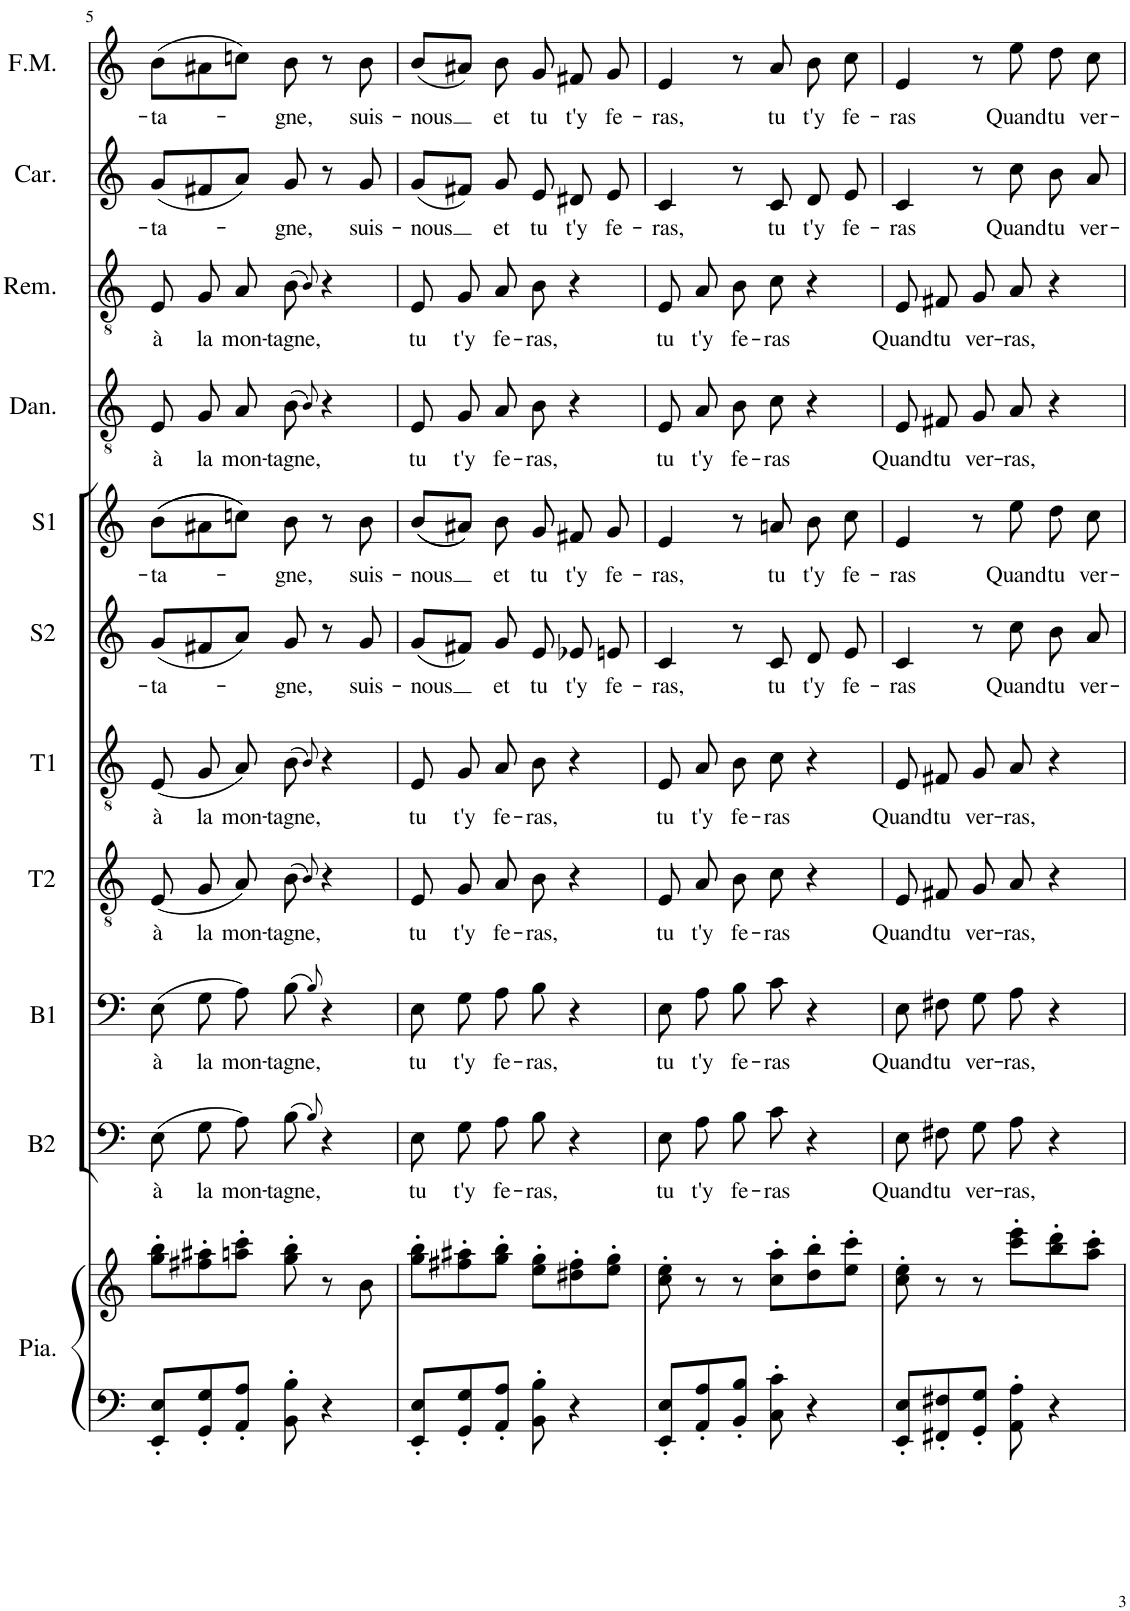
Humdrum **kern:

**kern	**kern	**kern	**text	**kern	**text	**kern	**text	**kern	**text	**kern	**text	**kern	**text	**kern	**text	**kern	**text	**kern	**text	**kern	**text
*part11	*part11	*part10	*part10	*part9	*part9	*part8	*part8	*part7	*part7	*part6	*part6	*part5	*part5	*part4	*part4	*part3	*part3	*part2	*part2	*part1	*part1
*staff12	*staff11	*staff10	*staff10	*staff9	*staff9	*staff8	*staff8	*staff7	*staff7	*staff6	*staff6	*staff5	*staff5	*staff4	*staff4	*staff3	*staff3	*staff2	*staff2	*staff1	*staff1
*I"Piano	*	*I"Basse 2	*	*I"Basse 1	*	*I"Ténor 2	*	*I"Ténor 1	*	*I"Soprano 2	*	*I"Soprano 1	*	*I"Dancairo	*	*I"Remendado	*	*I"Carmen	*	*I"Frasq/Merc	*
*I'Pia.	*	*I'B2	*	*I'B1	*	*I'T2	*	*I'T1	*	*I'S2	*	*I'S1	*	*I'Dan.	*	*I'Rem.	*	*I'Car.	*	*I'F.M.	*
!!LO:PB:g=z
*clefF4	*clefG2	*clefF4	*	*clefF4	*	*clefGv2	*	*clefGv2	*	*clefG2	*	*clefG2	*	*clefGv2	*	*clefGv2	*	*clefG2	*	*clefG2	*
*k[]	*k[]	*k[]	*	*k[]	*	*k[]	*	*k[]	*	*k[]	*	*k[]	*	*k[]	*	*k[]	*	*k[]	*	*k[]	*
*M6/8	*M6/8	*M6/8	*	*M6/8	*	*M6/8	*	*M6/8	*	*M6/8	*	*M6/8	*	*M6/8	*	*M6/8	*	*M6/8	*	*M6/8	*
=5	=5	=5	=5	=5	=5	=5	=5	=5	=5	=5	=5	=5	=5	=5	=5	=5	=5	=5	=5	=5	=5
!	!	!	!LO:LY:b	!	!LO:LY:b	!	!LO:LY:b	!	!LO:LY:b	!	!LO:LY:b	!	!LO:LY:b	!	!LO:LY:b	!	!LO:LY:b	!	!LO:LY:b	!	!LO:LY:b
8EE/' 8E/'L	8gg\' 8bb\'L	(8E\L	à	(8E\L	à	(8E/L	à	(8E/L	à	(8g/L	-ta-	((8b\L	-ta-	8E/L	à	8E/L	à	(8g/L	-ta-	(8b\L	-ta-
!	!	!	!LO:LY:b	!	!LO:LY:b	!	!LO:LY:b	!	!LO:LY:b	!	!	!	!	!	!LO:LY:b	!	!LO:LY:b	!	!	!	!
8GG/' 8G/'	8ff#X\' 8aa#X\'	8G\	la	8G\	la	8G/	la	8G/	la	8f#X/	.	8a#X\	.	8G/	la	8G/	la	8f#X/	.	8a#X\	.
!	!	!	!LO:LY:b	!	!LO:LY:b	!	!LO:LY:b	!	!LO:LY:b	!	!	!	!	!	!LO:LY:b	!	!LO:LY:b	!	!	!	!
8AA/' 8A/'J	8aan\' 8ccc\'J	8A\J)	mon-	8A\J)	mon-	8A/J)	mon-	8A/J)	mon-	8a/J)	.	8ccn\J))	.	8A/J	mon-	8A/J	mon-	8a/J)	.	8ccn\J)	.
!	!	!	!LO:LY:b	!	!LO:LY:b	!	!LO:LY:b	!	!LO:LY:b	!	!LO:LY:b	!	!LO:LY:b	!	!LO:LY:b	!	!LO:LY:b	!	!LO:LY:b	!	!LO:LY:b
8BB\' 8B\'	8gg\' 8bb\'	(8B\	-tagne,	(8B\	-tagne,	(8B\	-tagne,	(8B\	-tagne,	8g/	-gne,	8b\	-gne,	(8B\	-tagne,	(8B\	-tagne,	8g/	-gne,	8b\	-gne,
.	.	8qB/)	.	8qB/)	.	8qB/)	.	8qB/)	.	.	.	.	.	8qB/)	.	8qB/)	.	.	.	.	.
4r	8r	4r	.	4r	.	4r	.	4r	.	8r	.	8r	.	4r	.	4r	.	8r	.	8r	.
!	!	!	!	!	!	!	!	!	!	!	!LO:LY:b	!	!LO:LY:b	!	!	!	!	!	!LO:LY:b	!	!LO:LY:b
.	8b\	.	.	.	.	.	.	.	.	8g/	suis-	8b\	suis-	.	.	.	.	8g/	suis-	8b\	suis-
=6	=6	=6	=6	=6	=6	=6	=6	=6	=6	=6	=6	=6	=6	=6	=6	=6	=6	=6	=6	=6	=6
!	!	!	!LO:LY:b	!	!LO:LY:b	!	!LO:LY:b	!	!LO:LY:b	!	!LO:LY:b	!	!LO:LY:b	!	!LO:LY:b	!	!LO:LY:b	!	!LO:LY:b	!	!LO:LY:b
8EE/' 8E/'L	8gg\' 8bb\'L	8E\L	tu	8E\L	tu	8E/L	tu	8E/L	tu	(8g/L	-nous	((8b/L	-nous	8E/L	tu	8E/L	tu	(8g/L	-nous	(8b/L	-nous
!	!	!	!LO:LY:b	!	!LO:LY:b	!	!LO:LY:b	!	!LO:LY:b	!	!	!	!	!	!LO:LY:b	!	!LO:LY:b	!	!	!	!
8GG/' 8G/'	8ff#X\' 8aa#X\'	8G\	t'y	8G\	t'y	8G/	t'y	8G/	t'y	8f#X/J)	.	8a#X/J))	.	8G/	t'y	8G/	t'y	8f#X/J)	.	8a#X/J)	.
!	!	!	!LO:LY:b	!	!LO:LY:b	!	!LO:LY:b	!	!LO:LY:b	!	!LO:LY:b	!	!LO:LY:b	!	!LO:LY:b	!	!LO:LY:b	!	!LO:LY:b	!	!LO:LY:b
8AA/' 8A/'J	8gg\' 8bb\'J	8A\J	fe-	8A\J	fe-	8A/J	fe-	8A/J	fe-	8g/	et	8b\	et	8A/J	fe-	8A/J	fe-	8g/	et	8b\	et
!	!	!	!LO:LY:b	!	!LO:LY:b	!	!LO:LY:b	!	!LO:LY:b	!	!LO:LY:b	!	!LO:LY:b	!	!LO:LY:b	!	!LO:LY:b	!	!LO:LY:b	!	!LO:LY:b
8BB\' 8B\'	8ee\' 8gg\'L	8B\	-ras,	8B\	-ras,	8B\	-ras,	8B\	-ras,	8e/	tu	8g/	tu	8B\	-ras,	8B\	-ras,	8e/	tu	8g/	tu
!	!	!	!	!	!	!	!	!	!	!	!LO:LY:b	!	!LO:LY:b	!	!	!	!	!	!LO:LY:b	!	!LO:LY:b
4r	8dd#X\' 8ff#\'	4r	.	4r	.	4r	.	4r	.	8e-X/	t'y	8f#X/	t'y	4r	.	4r	.	8d#X/	t'y	8f#X/	t'y
!	!	!	!	!	!	!	!	!	!	!	!LO:LY:b	!	!LO:LY:b	!	!	!	!	!	!LO:LY:b	!	!LO:LY:b
.	8ee\' 8gg\'J	.	.	.	.	.	.	.	.	8en/	fe-	8g/	fe-	.	.	.	.	8e/	fe-	8g/	fe-
=7	=7	=7	=7	=7	=7	=7	=7	=7	=7	=7	=7	=7	=7	=7	=7	=7	=7	=7	=7	=7	=7
!	!	!	!LO:LY:b	!	!LO:LY:b	!	!LO:LY:b	!	!LO:LY:b	!	!LO:LY:b	!	!LO:LY:b	!	!LO:LY:b	!	!LO:LY:b	!	!LO:LY:b	!	!LO:LY:b
8EE/' 8E/'L	8cc\' 8ee\'	8E\L	tu	8E\L	tu	8E/L	tu	8E/L	tu	4c/	-ras,	4e/	-ras,	8E/L	tu	8E/L	tu	4c/	-ras,	4e/	-ras,
!	!	!	!LO:LY:b	!	!LO:LY:b	!	!LO:LY:b	!	!LO:LY:b	!	!	!	!	!	!LO:LY:b	!	!LO:LY:b	!	!	!	!
8AA/' 8A/'	8r	8A\	t'y	8A\	t'y	8A/	t'y	8A/	t'y	.	.	.	.	8A/	t'y	8A/	t'y	.	.	.	.
!	!	!	!LO:LY:b	!	!LO:LY:b	!	!LO:LY:b	!	!LO:LY:b	!	!	!	!	!	!LO:LY:b	!	!LO:LY:b	!	!	!	!
8BB/' 8B/'J	8r	8B\J	fe-	8B\J	fe-	8B/J	fe-	8B/J	fe-	8r	.	8r	.	8B/J	fe-	8B/J	fe-	8r	.	8r	.
!	!	!	!LO:LY:b	!	!LO:LY:b	!	!LO:LY:b	!	!LO:LY:b	!	!LO:LY:b	!	!LO:LY:b	!	!LO:LY:b	!	!LO:LY:b	!	!LO:LY:b	!	!LO:LY:b
8C\' 8c\'	8cc\' 8aa\'L	8c\	-ras	8c\	-ras	8c\	-ras	8c\	-ras	8c/	tu	8an/	tu	8c\	-ras	8c\	-ras	8c/	tu	8a/	tu
!	!	!	!	!	!	!	!	!	!	!	!LO:LY:b	!	!LO:LY:b	!	!	!	!	!	!LO:LY:b	!	!LO:LY:b
4r	8dd\' 8bb\'	4r	.	4r	.	4r	.	4r	.	8d/	t'y	8b\	t'y	4r	.	4r	.	8d/	t'y	8b\	t'y
!	!	!	!	!	!	!	!	!	!	!	!LO:LY:b	!	!LO:LY:b	!	!	!	!	!	!LO:LY:b	!	!LO:LY:b
.	8ee\' 8ccc\'J	.	.	.	.	.	.	.	.	8e/	fe-	8cc\	fe-	.	.	.	.	8e/	fe-	8cc\	fe-
=8	=8	=8	=8	=8	=8	=8	=8	=8	=8	=8	=8	=8	=8	=8	=8	=8	=8	=8	=8	=8	=8
!	!	!	!LO:LY:b	!	!LO:LY:b	!	!LO:LY:b	!	!LO:LY:b	!	!LO:LY:b	!	!LO:LY:b	!	!LO:LY:b	!	!LO:LY:b	!	!LO:LY:b	!	!LO:LY:b
8EE/' 8E/'L	8cc\' 8ee\'	8E\L	Quand	8E\L	Quand	8E/L	Quand	8E/L	Quand	4c/	-ras	4e/	-ras	8E/L	Quand	8E/L	Quand	4c/	-ras	4e/	-ras
!	!	!	!LO:LY:b	!	!LO:LY:b	!	!LO:LY:b	!	!LO:LY:b	!	!	!	!	!	!LO:LY:b	!	!LO:LY:b	!	!	!	!
8FF#X/' 8F#X/'	8r	8F#X\	tu	8F#X\	tu	8F#X/	tu	8F#X/	tu	.	.	.	.	8F#X/	tu	8F#X/	tu	.	.	.	.
!	!	!	!LO:LY:b	!	!LO:LY:b	!	!LO:LY:b	!	!LO:LY:b	!	!	!	!	!	!LO:LY:b	!	!LO:LY:b	!	!	!	!
8GG/' 8G/'J	8r	8G\J	ver-	8G\J	ver-	8G/J	ver-	8G/J	ver-	8r	.	8r	.	8G/J	ver-	8G/J	ver-	8r	.	8r	.
!	!	!	!LO:LY:b	!	!LO:LY:b	!	!LO:LY:b	!	!LO:LY:b	!	!LO:LY:b	!	!LO:LY:b	!	!LO:LY:b	!	!LO:LY:b	!	!LO:LY:b	!	!LO:LY:b
8AA\' 8A\'	8ccc\' 8eee\'L	8A\	-ras,	8A\	-ras,	8A/	-ras,	8A/	-ras,	8cc\	Quand	8ee\	Quand	8A/	-ras,	8A/	-ras,	8cc\	Quand	8ee\	Quand
!	!	!	!	!	!	!	!	!	!	!	!LO:LY:b	!	!LO:LY:b	!	!	!	!	!	!LO:LY:b	!	!LO:LY:b
4r	8bb\' 8ddd\'	4r	.	4r	.	4r	.	4r	.	8b\	tu	8dd\	tu	4r	.	4r	.	8b\	tu	8dd\	tu
!	!	!	!	!	!	!	!	!	!	!	!LO:LY:b	!	!LO:LY:b	!	!	!	!	!	!LO:LY:b	!	!LO:LY:b
.	8aa\' 8ccc\'J	.	.	.	.	.	.	.	.	8a/	ver-	8cc\	ver-	.	.	.	.	8a/	ver-	8cc\	ver-
=	=	=	=	=	=	=	=	=	=	=	=	=	=	=	=	=	=	=	=	=	=
*-	*-	*-	*-	*-	*-	*-	*-	*-	*-	*-	*-	*-	*-	*-	*-	*-	*-	*-	*-	*-	*-
